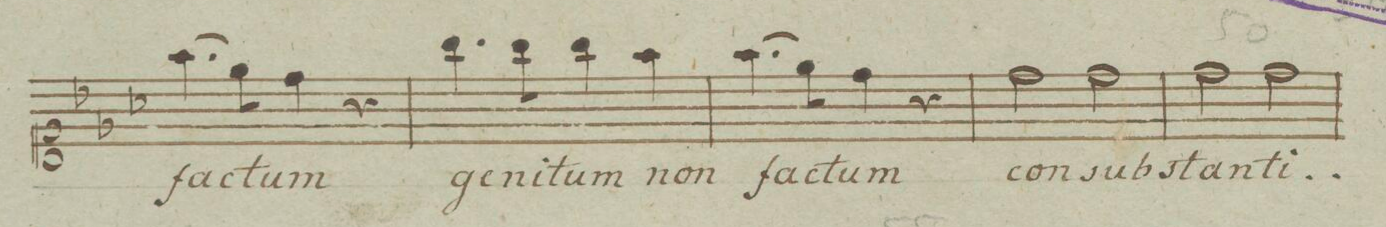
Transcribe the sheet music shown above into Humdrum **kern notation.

**kern	**text	**dynam
*I"Canto	*	*
*clefC1	*	*
*k[b-e-a-]	*	*
*met(c)	*	*
*M4/4	*	*
(4.ff\	fac-	.
8ee-\)	.	.
4dd\	-tum	.
4r	.	.
=47	=47	=47
4.gg\	ge-	.
8gg\	-ni-	.
4gg\	-tum	.
4ff\	non	.
=48	=48	=48
(4.ff\	fac-	.
8ee-\)	.	.
4dd\	-tum	.
4r	.	.
=49	=49	=49
2dd\	con	.
2dd\	sob-	.
=50	=50	=50
2dd\	-stan-	.
2dd\	-ti-	.
=51	=51	=51
*-	*-	*-
